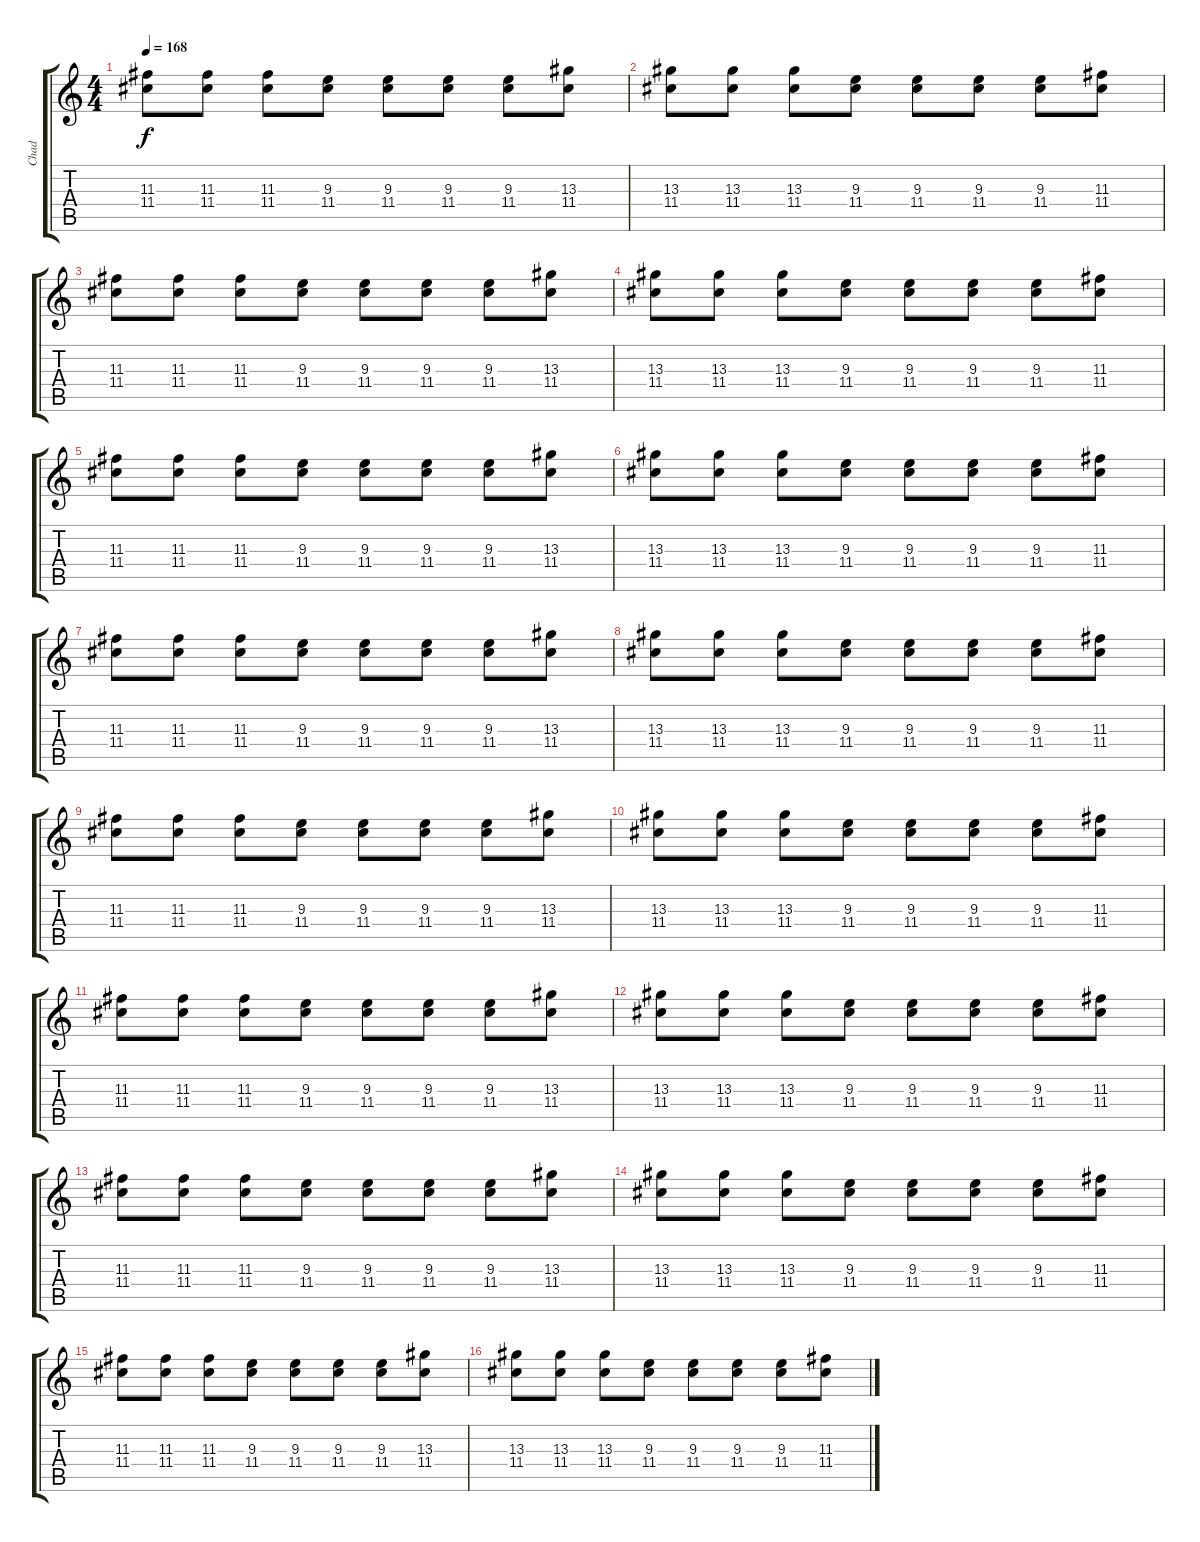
\track ("Chad" "Chad") {instrument distortionguitar}
\staff {score tabs}
\tuning (E4 B3 G3 D3 A2 E2) {hide}
\ts (4 4)
\tempo 168
\clef g2
\ks c
(11.3 11.4).8{dy f} (11.3 11.4).8 (11.3 11.4).8 (9.3 11.4).8 (9.3 11.4).8 (9.3 11.4).8 (9.3 11.4).8 (13.3 11.4).8 |
(13.3 11.4).8 (13.3 11.4).8 (13.3 11.4).8 (9.3 11.4).8 (9.3 11.4).8 (9.3 11.4).8 (9.3 11.4).8 (11.3 11.4).8 |
(11.3 11.4).8 (11.3 11.4).8 (11.3 11.4).8 (9.3 11.4).8 (9.3 11.4).8 (9.3 11.4).8 (9.3 11.4).8 (13.3 11.4).8 |
(13.3 11.4).8 (13.3 11.4).8 (13.3 11.4).8 (9.3 11.4).8 (9.3 11.4).8 (9.3 11.4).8 (9.3 11.4).8 (11.3 11.4).8 |
(11.3 11.4).8 (11.3 11.4).8 (11.3 11.4).8 (9.3 11.4).8 (9.3 11.4).8 (9.3 11.4).8 (9.3 11.4).8 (13.3 11.4).8 |
(13.3 11.4).8 (13.3 11.4).8 (13.3 11.4).8 (9.3 11.4).8 (9.3 11.4).8 (9.3 11.4).8 (9.3 11.4).8 (11.3 11.4).8 |
(11.3 11.4).8 (11.3 11.4).8 (11.3 11.4).8 (9.3 11.4).8 (9.3 11.4).8 (9.3 11.4).8 (9.3 11.4).8 (13.3 11.4).8 |
(13.3 11.4).8 (13.3 11.4).8 (13.3 11.4).8 (9.3 11.4).8 (9.3 11.4).8 (9.3 11.4).8 (9.3 11.4).8 (11.3 11.4).8 |
(11.3 11.4).8 (11.3 11.4).8 (11.3 11.4).8 (9.3 11.4).8 (9.3 11.4).8 (9.3 11.4).8 (9.3 11.4).8 (13.3 11.4).8 |
(13.3 11.4).8 (13.3 11.4).8 (13.3 11.4).8 (9.3 11.4).8 (9.3 11.4).8 (9.3 11.4).8 (9.3 11.4).8 (11.3 11.4).8 |
(11.3 11.4).8 (11.3 11.4).8 (11.3 11.4).8 (9.3 11.4).8 (9.3 11.4).8 (9.3 11.4).8 (9.3 11.4).8 (13.3 11.4).8 |
(13.3 11.4).8 (13.3 11.4).8 (13.3 11.4).8 (9.3 11.4).8 (9.3 11.4).8 (9.3 11.4).8 (9.3 11.4).8 (11.3 11.4).8 |
(11.3 11.4).8 (11.3 11.4).8 (11.3 11.4).8 (9.3 11.4).8 (9.3 11.4).8 (9.3 11.4).8 (9.3 11.4).8 (13.3 11.4).8 |
(13.3 11.4).8 (13.3 11.4).8 (13.3 11.4).8 (9.3 11.4).8 (9.3 11.4).8 (9.3 11.4).8 (9.3 11.4).8 (11.3 11.4).8 |
(11.3 11.4).8 (11.3 11.4).8 (11.3 11.4).8 (9.3 11.4).8 (9.3 11.4).8 (9.3 11.4).8 (9.3 11.4).8 (13.3 11.4).8 |
(13.3 11.4).8 (13.3 11.4).8 (13.3 11.4).8 (9.3 11.4).8 (9.3 11.4).8 (9.3 11.4).8 (9.3 11.4).8 (11.3 11.4).8
